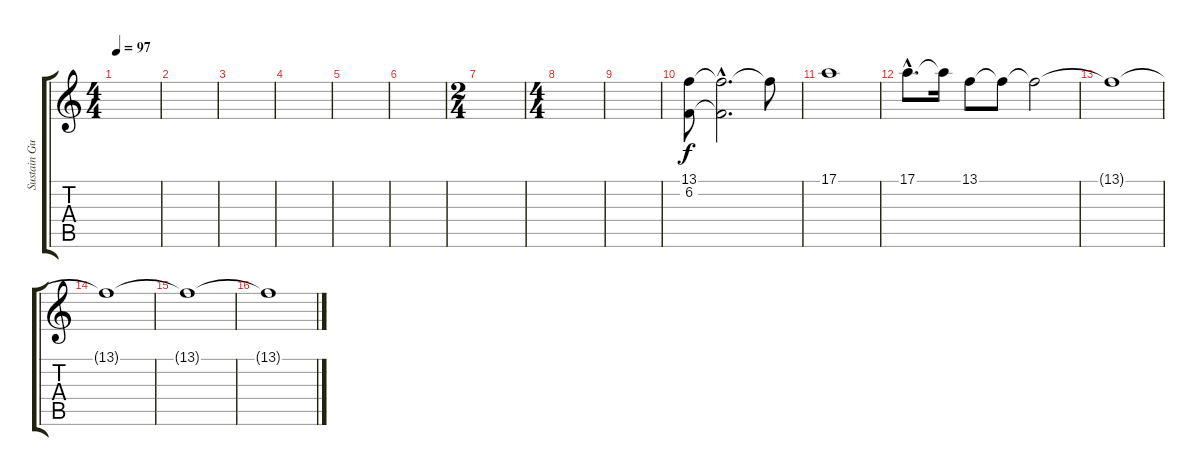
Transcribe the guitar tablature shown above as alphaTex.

\track ("Sustain Guitar" "Sustain Gu") {instrument pad2warm}
\staff {score tabs}
\tuning (E4 B3 G3 D3 A2 E2) {hide}
\ts (4 4)
\tempo 97
\clef g2
\ks c
|
|
|
|
|
|
\ts (2 4)
|
\ts (4 4)
|
|
(13.1 6.2).8 (13.1{hac t} 6.2{hac t}).2{d} 13.1{t}.8 |
17.1.1 |
17.1{hac}.8{d} 17.1{t}.16 13.1.8 13.1{t}.8 13.1{t}.2 |
13.1{t}.1 |
13.1{t}.1 |
13.1{t}.1 |
13.1{t}.1
